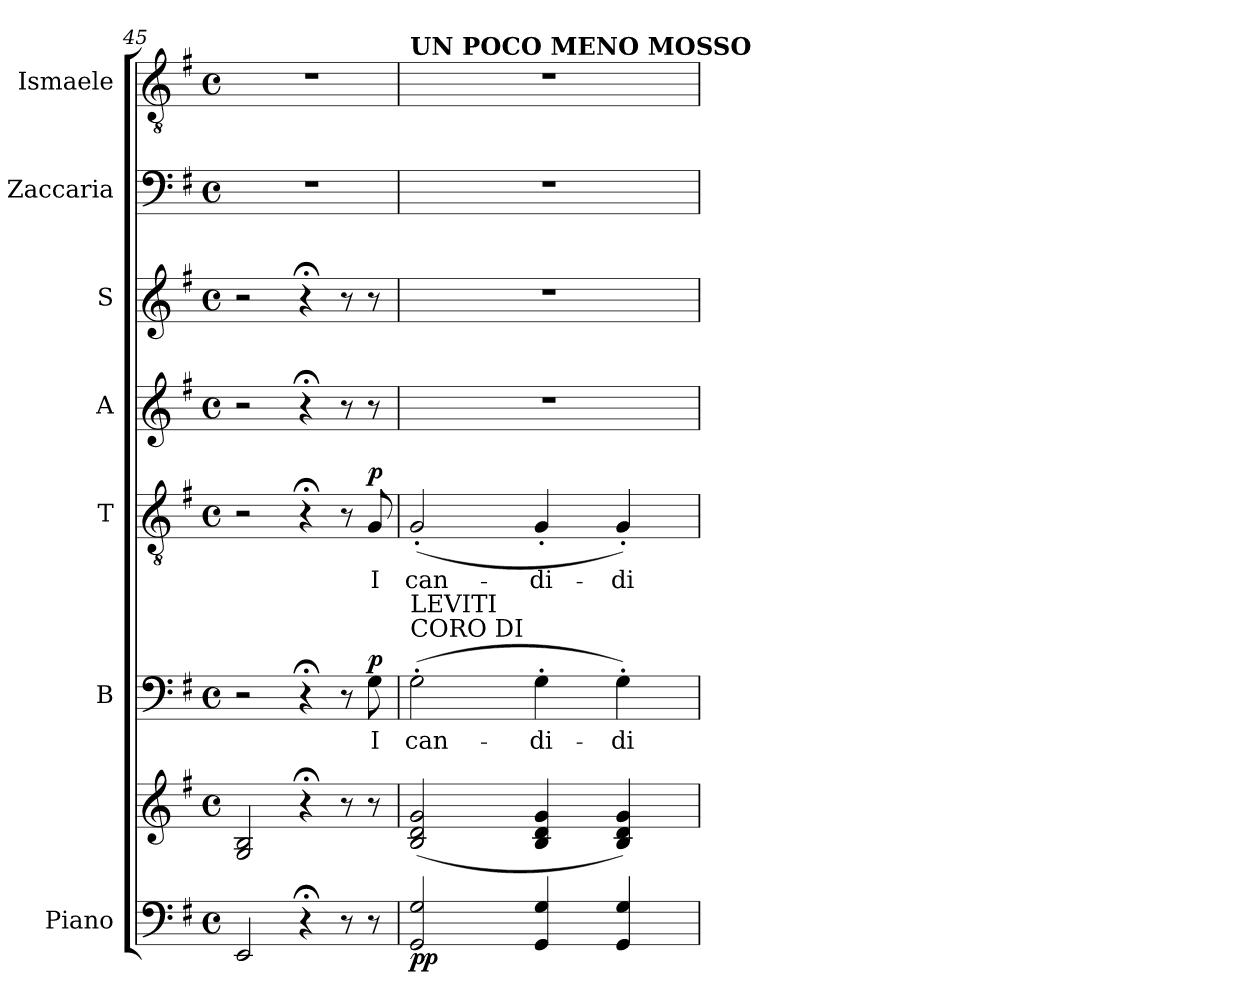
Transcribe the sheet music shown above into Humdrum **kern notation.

**kern	**kern	**dynam	**kern	**text	**dynam	**kern	**text	**dynam	**kern	**kern	**kern	**kern
*part7	*part7	*part7	*part6	*part6	*part6	*part5	*part5	*part5	*part4	*part3	*part2	*part1
*staff8	*staff7	*staff7/8	*staff6	*staff6	*staff6	*staff5	*staff5	*staff5	*staff4	*staff3	*staff2	*staff1
*I"Piano	*	*	*I"B	*	*	*I"T	*	*	*I"A	*I"S	*I"Zaccaria	*I"Ismaele
*I'Pno	*	*	*I'B	*	*	*I'T	*	*	*I'A	*I'S	*	*
*clefF4	*clefG2	*	*clefF4	*	*	*clefGv2	*	*	*clefG2	*clefG2	*clefF4	*clefGv2
*k[f#]	*k[f#]	*	*k[f#]	*	*	*k[f#]	*	*	*k[f#]	*k[f#]	*k[f#]	*k[f#]
*M4/4	*M4/4	*	*M4/4	*	*	*M4/4	*	*	*M4/4	*M4/4	*M4/4	*M4/4
*met(c)	*met(c)	*	*met(c)	*	*	*met(c)	*	*	*met(c)	*met(c)	*met(c)	*met(c)
=45	=45	=45	=45	=45	=45	=45	=45	=45	=45	=45	=45	=45
2EE/	2G/ 2B/	.	2r	.	.	2r	.	.	2r	2r	1r	1r
4r;<	4r;<	.	4r;<	.	.	4r;<	.	.	4r;<	4r;<	.	.
8r	8r	.	8r	.	.	8r	.	.	8r	8r	.	.
!	!	!	!	!LO:LY:b	!LO:DY:a	!	!LO:LY:b	!LO:DY:a	!	!	!	!
8r	8r	.	8G\	I	p	8G/	I	p	8r	8r	.	.
=46	=46	=46	=46	=46	=46	=46	=46	=46	=46	=46	=46	=46
!!LO:REH:place=s1:a:B:fs=14:t=3
!	!	!	!	!	!	!	!	!	!	!	!	!LO:TX:a:B:t=UN POCO MENO MOSSO
!	!	!	!LO:TX:a:t=CORO DI	!	!	!	!	!	!	!	!	!
!	!	!	!LO:TX:a:t=LEVITI	!	!	!	!	!	!	!	!	!
!	!	!LO:DY:b=2	!	!LO:LY:b	!	!	!LO:LY:b	!	!	!	!	!
!	!	!LO:DY:n=1:b	!	!	!	!	!	!	!	!	!	!
2GG/ 2G/	(2B/ 2d/ 2g/	p p	(>2G'\	can-	.	(>2G'/	can-	.	1r	1r	1r	1r
!	!	!	!	!LO:LY:b	!	!	!LO:LY:b	!	!	!	!	!
4GG/ 4G/	4B/ 4d/ 4g/	.	4G'\	-di-	.	4G'/	-di-	.	.	.	.	.
!	!	!	!	!LO:LY:b	!	!	!LO:LY:b	!	!	!	!	!
4GG/ 4G/	4B/ 4d/ 4g/)	.	4G'\)	-di	.	4G'/)	-di	.	.	.	.	.
=	=	=	=	=	=	=	=	=	=	=	=	=
*-	*-	*-	*-	*-	*-	*-	*-	*-	*-	*-	*-	*-
